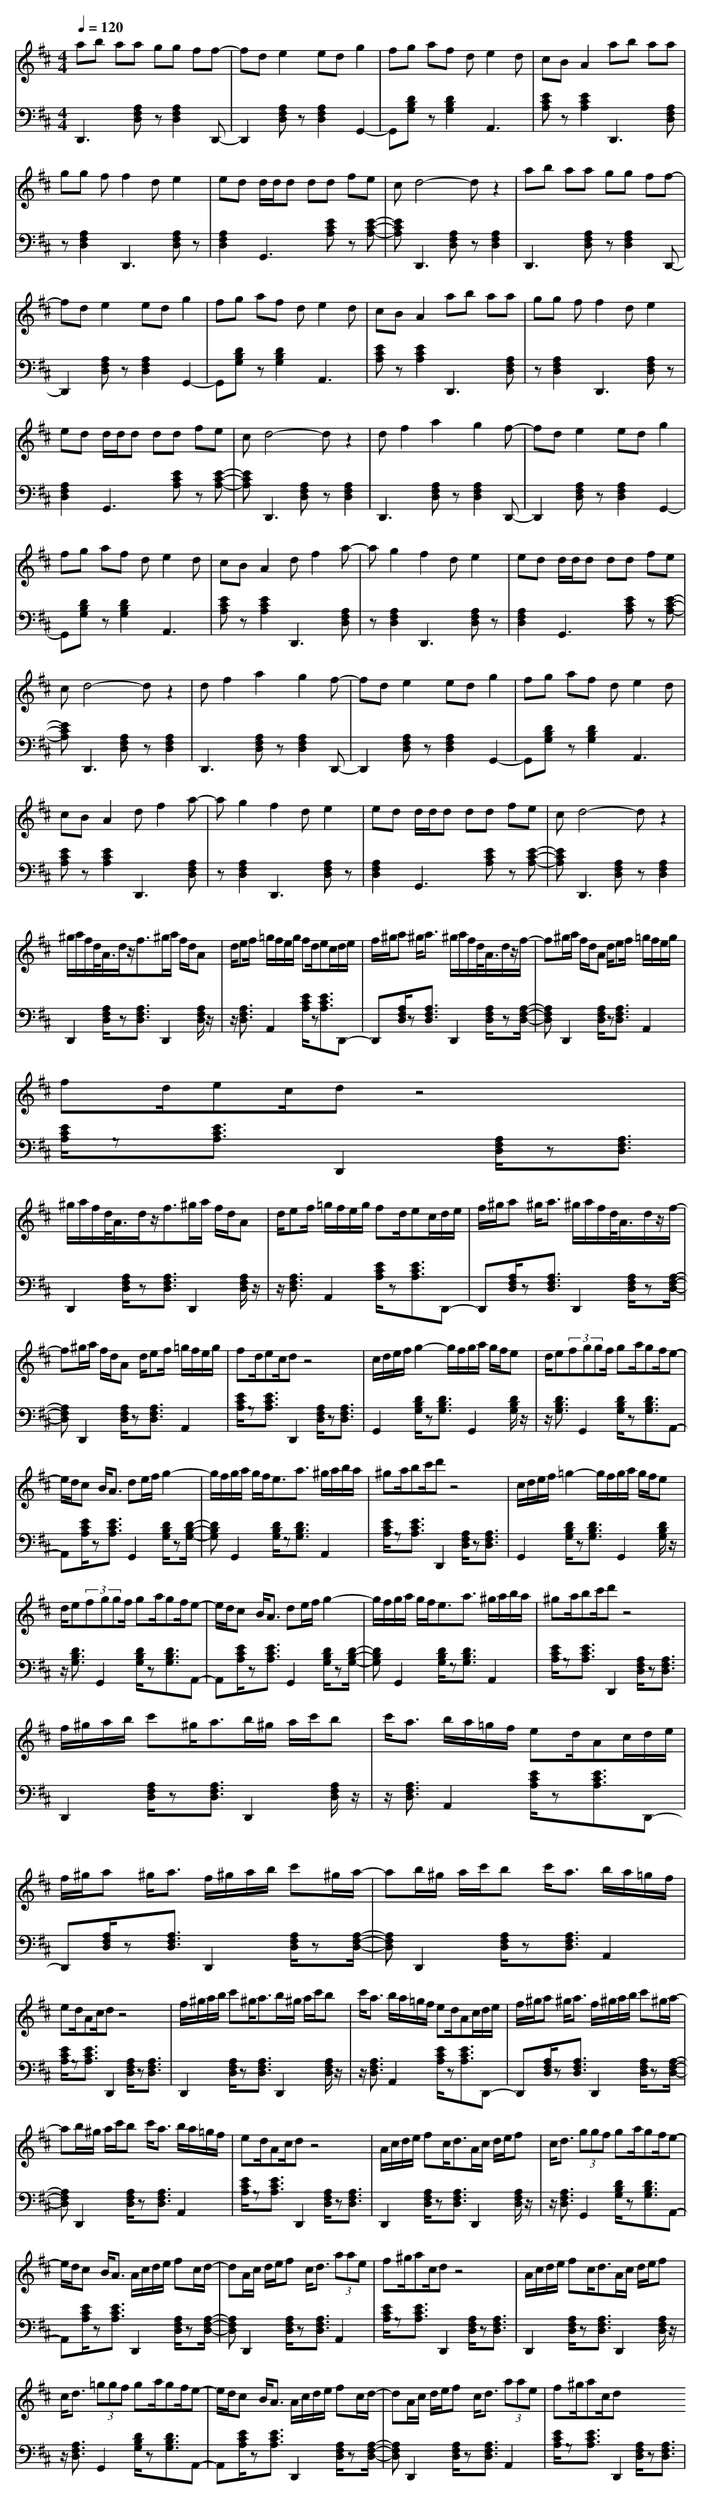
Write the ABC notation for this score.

X:1
T:
M: 4/4
L: 1/8
Q:1/4=120
K:D % 2 sharps
V:1
ab aa gg ff-|fd e2 ed g2|fg af de2d|cB A2 ab aa|
gg ff2d e2|ed d/2d/2d dd fe|cd4-d z2|ab aa gg ff-|
fd e2 ed g2|fg af de2d|cB A2 ab aa|gg ff2d e2|
ed d/2d/2d dd fe|cd4-d z2|df2a2g2f-|fd e2 ed g2|
fg af de2d|cB A2 df2a-|ag2f2d e2|ed d/2d/2d dd fe|
cd4-d z2|df2a2g2f-|fd e2 ed g2|fg af de2d|
cB A2 df2a-|ag2f2d e2|ed d/2d/2d dd fe|cd4-d z2|
^g/2a/2f/2d/2<A/2d/2z/2f3/2^g/2a/2 f/2d/2A|d/2ef/2 =g/2f/2e/2g/2 fd/2ec/2d/2e/2|f/2^g/2a ^g<a ^g/2a/2f/2d/2<A/2d/2z/2f/2-|f^g/2a/2 f/2d/2A d/2ef/2 =g/2f/2e/2g/2|
fd/2ec/2d z4|
^g/2a/2f/2d/2<A/2d/2z/2f3/2^g/2a/2 f/2d/2A|d/2ef/2 =g/2f/2e/2g/2 fd/2ec/2d/2e/2|f/2^g/2a ^g<a ^g/2a/2f/2d/2<A/2d/2z/2f/2-|
f^g/2a/2 f/2d/2A d/2ef/2 =g/2f/2e/2g/2|fd/2ec/2d z4|c/2d/2e/2f/2 g2- g/2f/2g/2a/2 g/2f/2e|d/2e(3fggf/2 ga/2gf/2e-|
e/2d/2c B<A de/2f/2 g2-|g/2f/2g/2a/2 g/2f<ea3/2 ^g/2a/2b/2a/2|^ga/2bc'/2d' z4|c/2d/2e/2f/2 =g2- g/2f/2g/2a/2 g/2f/2e|
d/2e(3fggf/2 ga/2gf/2e-|e/2d/2c B<A de/2f/2 g2-|g/2f/2g/2a/2 g/2f<ea3/2 ^g/2a/2b/2a/2|^ga/2bc'/2d' z4|
f/2^g/2a/2b/2 c'^g<ab/2^g/2 a/2c'/2b|c'<a b/2a/2=g/2f/2 ed/2Ac/2d/2e/2|f/2^g/2a ^g<a f/2^g/2a/2b/2 c'^g/2a/2-|ab/2^g/2 a/2c'/2b c'<a b/2a/2=g/2f/2|
ed/2Ac/2d z4|f/2^g/2a/2b/2 c'^g<ab/2^g/2 a/2c'/2b|c'<a b/2a/2=g/2f/2 ed/2Ac/2d/2e/2|f/2^g/2a ^g<a f/2^g/2a/2b/2 c'^g/2a/2-|
ab/2^g/2 a/2c'/2b c'<a b/2a/2=g/2f/2|ed/2Ac/2d z4|A/2c/2d/2e/2 fc<dA/2c/2 d/2e/2f|c<d (3ggf ga/2gf/2e-|
e/2d/2c B<A A/2c/2d/2e/2 fc/2d/2-|dA/2c/2 d/2e/2f c<d (3aae|f^g/2ac/2d z4|A/2c/2d/2e/2 fc<dA/2c/2 d/2e/2f|
c<d (3=ggf ga/2gf/2e-|e/2d/2c B<A A/2c/2d/2e/2 fc/2d/2-|dA/2c/2 d/2e/2f c<d (3aae|f^g/2ac/2d
V:2
D,,3[A,F,D,] z[A,2F,2D,2]D,,-|D,,2 [A,F,D,]z [A,2F,2D,2] G,,2-|G,,[DB,G,] z[D2B,2G,2]A,,3|[ECA,]z [E2C2A,2] D,,3[A,F,D,]|
z[A,2F,2D,2]D,,3 [A,F,D,]z|[A,2F,2D,2] G,,3[ECA,] z[E-C-A,-]|[ECA,]D,,3 [A,F,D,]z [A,2F,2D,2]|D,,3[A,F,D,] z[A,2F,2D,2]D,,-|
D,,2 [A,F,D,]z [A,2F,2D,2] G,,2-|G,,[DB,G,] z[D2B,2G,2]A,,3|[ECA,]z [E2C2A,2] D,,3[A,F,D,]|z[A,2F,2D,2]D,,3 [A,F,D,]z|
[A,2F,2D,2] G,,3[ECA,] z[E-C-A,-]|[ECA,]D,,3 [A,F,D,]z [A,2F,2D,2]|D,,3[A,F,D,] z[A,2F,2D,2]D,,-|D,,2 [A,F,D,]z [A,2F,2D,2] G,,2-|
G,,[DB,G,] z[D2B,2G,2]A,,3|[ECA,]z [E2C2A,2] D,,3[A,F,D,]|z[A,2F,2D,2]D,,3 [A,F,D,]z|[A,2F,2D,2] G,,3[ECA,] z[E-C-A,-]|
[ECA,]D,,3 [A,F,D,]z [A,2F,2D,2]|D,,3[A,F,D,] z[A,2F,2D,2]D,,-|D,,2 [A,F,D,]z [A,2F,2D,2] G,,2-|G,,[DB,G,] z[D2B,2G,2]A,,3|
[ECA,]z [E2C2A,2] D,,3[A,F,D,]|z[A,2F,2D,2]D,,3 [A,F,D,]z|[A,2F,2D,2] G,,3[ECA,] z[E-C-A,-]|[ECA,]D,,3 [A,F,D,]z [A,2F,2D,2]|
D,,2 [A,/2F,/2D,/2]z[A,3/2F,3/2D,3/2]D,,2[A,/2F,/2D,/2]z/2|z/2[A,3/2F,3/2D,3/2] A,,2 [E/2C/2A,/2]z[E3/2C3/2A,3/2]D,,-|D,,[A,/2F,/2D,/2]z[A,3/2F,3/2D,3/2] D,,2 [A,/2F,/2D,/2]z[A,/2-F,/2-D,/2-]|[A,F,D,]D,,2[A,/2F,/2D,/2]z[A,3/2F,3/2D,3/2] A,,2|
[E/2C/2A,/2]z[E3/2C3/2A,3/2]D,,2[A,/2F,/2D,/2]z[A,3/2F,3/2D,3/2]|
D,,2 [A,/2F,/2D,/2]z[A,3/2F,3/2D,3/2]D,,2[A,/2F,/2D,/2]z/2|z/2[A,3/2F,3/2D,3/2] A,,2 [E/2C/2A,/2]z[E3/2C3/2A,3/2]D,,-|D,,[A,/2F,/2D,/2]z[A,3/2F,3/2D,3/2] D,,2 [A,/2F,/2D,/2]z[A,/2-F,/2-D,/2-]|
[A,F,D,]D,,2[A,/2F,/2D,/2]z[A,3/2F,3/2D,3/2] A,,2|[E/2C/2A,/2]z[E3/2C3/2A,3/2]D,,2[A,/2F,/2D,/2]z[A,3/2F,3/2D,3/2]|G,,2 [D/2B,/2G,/2]z[D3/2B,3/2G,3/2]G,,2[D/2B,/2G,/2]z/2|z/2[D3/2B,3/2G,3/2] G,,2 [D/2B,/2G,/2]z[D3/2B,3/2G,3/2]A,,-|
A,,[E/2C/2A,/2]z[E3/2C3/2A,3/2] G,,2 [D/2B,/2G,/2]z[D/2-B,/2-G,/2-]|[DB,G,]G,,2[D/2B,/2G,/2]z[D3/2B,3/2G,3/2] A,,2|[E/2C/2A,/2]z[E3/2C3/2A,3/2]D,,2[A,/2F,/2D,/2]z[A,3/2F,3/2D,3/2]|G,,2 [D/2B,/2G,/2]z[D3/2B,3/2G,3/2]G,,2[D/2B,/2G,/2]z/2|
z/2[D3/2B,3/2G,3/2] G,,2 [D/2B,/2G,/2]z[D3/2B,3/2G,3/2]A,,-|A,,[E/2C/2A,/2]z[E3/2C3/2A,3/2] G,,2 [D/2B,/2G,/2]z[D/2-B,/2-G,/2-]|[DB,G,]G,,2[D/2B,/2G,/2]z[D3/2B,3/2G,3/2] A,,2|[E/2C/2A,/2]z[E3/2C3/2A,3/2]D,,2[A,/2F,/2D,/2]z[A,3/2F,3/2D,3/2]|
D,,2 [A,/2F,/2D,/2]z[A,3/2F,3/2D,3/2]D,,2[A,/2F,/2D,/2]z/2|z/2[A,3/2F,3/2D,3/2] A,,2 [E/2C/2A,/2]z[E3/2C3/2A,3/2]D,,-|D,,[A,/2F,/2D,/2]z[A,3/2F,3/2D,3/2] D,,2 [A,/2F,/2D,/2]z[A,/2-F,/2-D,/2-]|[A,F,D,]D,,2[A,/2F,/2D,/2]z[A,3/2F,3/2D,3/2] A,,2|
[E/2C/2A,/2]z[E3/2C3/2A,3/2]D,,2[A,/2F,/2D,/2]z[A,3/2F,3/2D,3/2]|D,,2 [A,/2F,/2D,/2]z[A,3/2F,3/2D,3/2]D,,2[A,/2F,/2D,/2]z/2|z/2[A,3/2F,3/2D,3/2] A,,2 [E/2C/2A,/2]z[E3/2C3/2A,3/2]D,,-|D,,[A,/2F,/2D,/2]z[A,3/2F,3/2D,3/2] D,,2 [A,/2F,/2D,/2]z[A,/2-F,/2-D,/2-]|
[A,F,D,]D,,2[A,/2F,/2D,/2]z[A,3/2F,3/2D,3/2] A,,2|[E/2C/2A,/2]z[E3/2C3/2A,3/2]D,,2[A,/2F,/2D,/2]z[A,3/2F,3/2D,3/2]|D,,2 [A,/2F,/2D,/2]z[A,3/2F,3/2D,3/2]D,,2[A,/2F,/2D,/2]z/2|z/2[A,3/2F,3/2D,3/2] G,,2 [D/2B,/2G,/2]z[D3/2B,3/2G,3/2]A,,-|
A,,[E/2C/2A,/2]z[E3/2C3/2A,3/2] D,,2 [A,/2F,/2D,/2]z[A,/2-F,/2-D,/2-]|[A,F,D,]D,,2[A,/2F,/2D,/2]z[A,3/2F,3/2D,3/2] A,,2|[E/2C/2A,/2]z[E3/2C3/2A,3/2]D,,2[A,/2F,/2D,/2]z[A,3/2F,3/2D,3/2]|D,,2 [A,/2F,/2D,/2]z[A,3/2F,3/2D,3/2]D,,2[A,/2F,/2D,/2]z/2|
z/2[A,3/2F,3/2D,3/2] G,,2 [D/2B,/2G,/2]z[D3/2B,3/2G,3/2]A,,-|A,,[E/2C/2A,/2]z[E3/2C3/2A,3/2] D,,2 [A,/2F,/2D,/2]z[A,/2-F,/2-D,/2-]|[A,F,D,]D,,2[A,/2F,/2D,/2]z[A,3/2F,3/2D,3/2] A,,2|[E/2C/2A,/2]z[E3/2C3/2A,3/2]D,,2[A,/2F,/2D,/2]z[A,3/2F,3/2D,3/2]|
